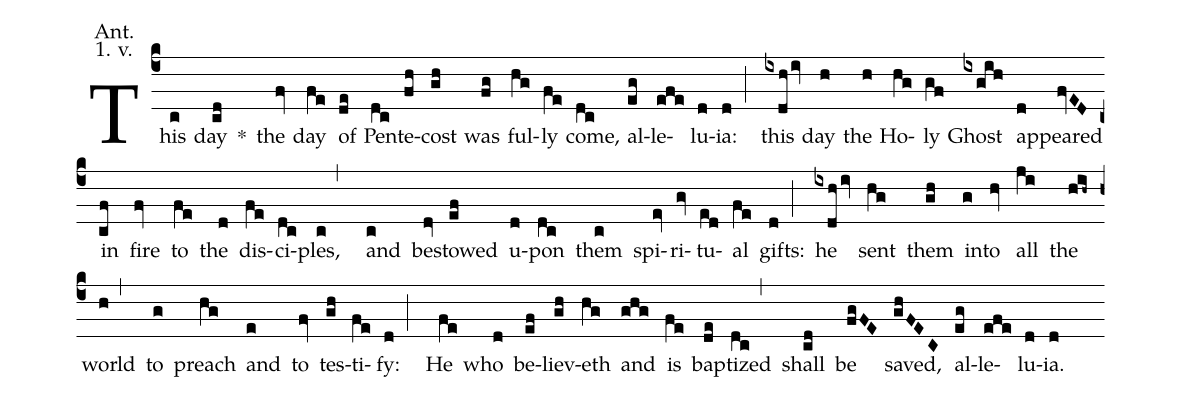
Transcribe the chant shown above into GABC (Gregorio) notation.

annotation: Ant.;
annotation: 1. v.;
%%
(c4) This(c) day(cd) <sp>*</sp>() the(fv) day(fe) of(de) Pen(dc)te(fh)cost(gh) was(fg) ful(hg)ly(fe) come,(dc) al(eg)le(efe)lu(d)ia:(d;) this(ixdhiv) day(h) the(h) Ho(hg)ly(gf) Ghost(ixgih) ap(d)peared(fvED) in(cf) fire(fv) to(fe) the(d) dis(fe)ci(dc)ples,(c,) and(c) be(dv)stowed(ef) u(d)pon(dc) them(c) spi(ev)ri(gv)tu(ed)al(fe) gifts:(d;) he(ixdhiv) sent(hg) them(gh) in(g)to(hv) all(ji) the(hih~) world(h,) to(g) preach(hg) and(e) to(fv) tes(gh)ti(fe)fy:(d;) He(fe) who(d) be(ef)liev(gh)eth(hg) and(ghg) is(fe) bap(de)tized(dc,) shall(cd) be(fgFE) saved,(ghFEC) al(eg)le(efe)lu(d)ia.(d)
